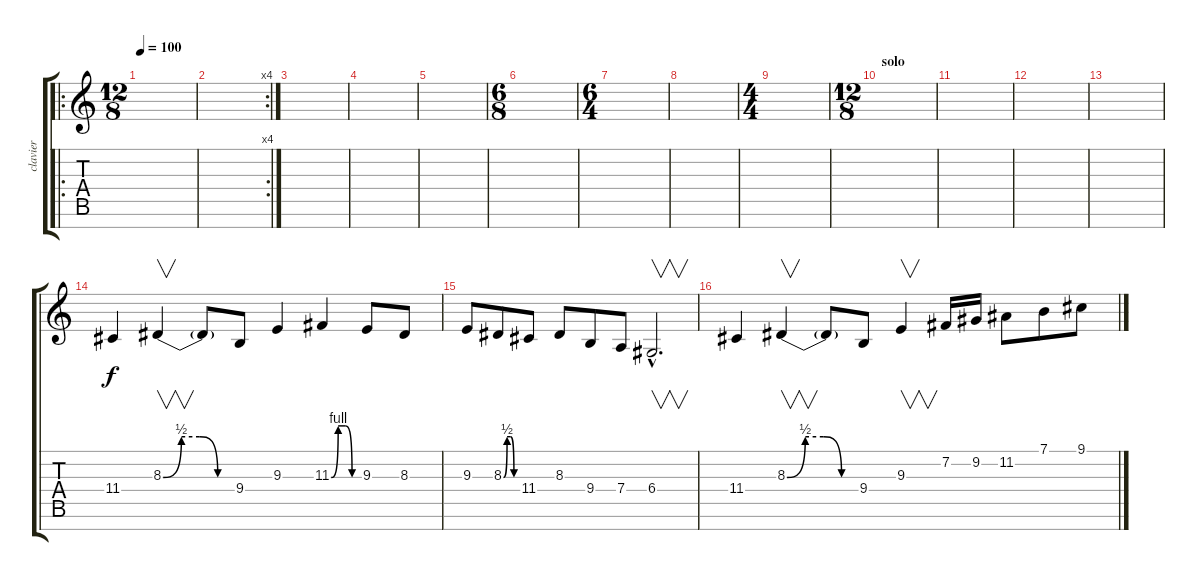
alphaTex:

\track ("clavier" "clavier") {instrument fx4atmosphere}
\staff {score tabs}
\tuning (E4 B3 G3 D3 A2 E2 B1) {hide}
\ro
\ts (12 8)
\tempo 100
\clef g2
\ks c
|
\rc 4
|
|
|
|
\ts (6 8)
|
\ts (6 4)
|
|
\ts (4 4)
|
\ts (12 8)
\section ("" "solo")
|
|
|
|
11.4.4{volume 16 balance 16 instrument distortionguitar} 8.3{be (custom 0 0 15 2 30 2 45 0 60 0)}.4{v} 8.3{t}.8 9.4.8 9.3.4 11.3{be (custom 0 0 15 4 30 4 45 0 60 0)}.4 9.3.8 8.3.8 |
9.3.8 8.3{be (custom 0 0 15 2 30 2 45 0 60 0)}.8 11.4.8 8.3.8 9.4.8 7.4.8 6.4{hac}.2{v d} |
11.4.4 8.3{be (custom 0 0 15 2 30 2 45 0 60 0)}.4{v} 8.3{t}.8 9.4.8 9.3.4{v} 7.2.16 9.2.16 11.2.8 7.1.8 9.1.8
